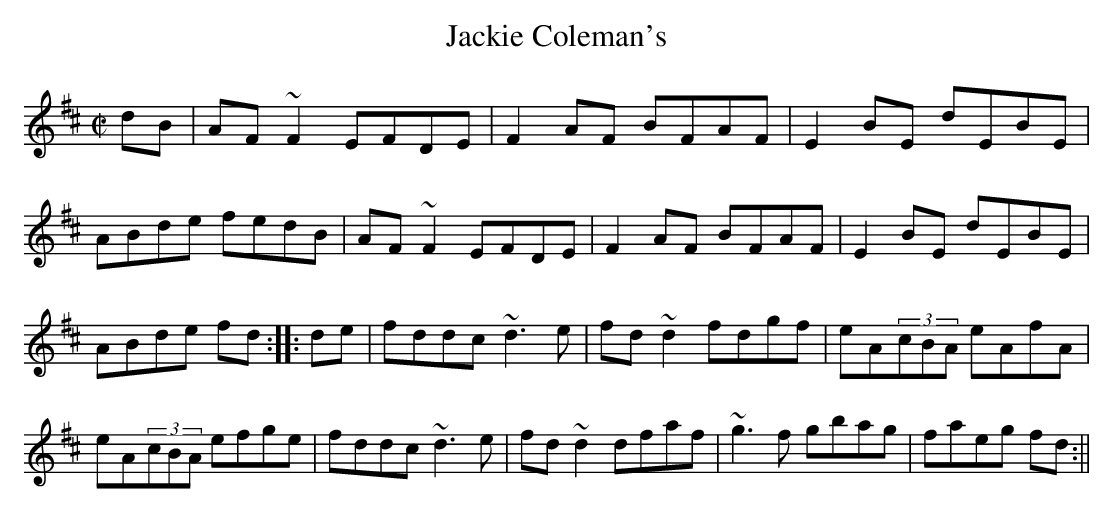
X:1
T:Jackie Coleman's
M:C|
K:DMaj
E:12
dB|AF~F2 EFDE|F2AF BFAF|E2BE dEBE|ABde fedB|\
AF~F2 EFDE|F2AF BFAF|E2BE dEBE|ABde fd::de|\
fddc ~d3e|fd~d2 fdgf|eA(3cBA eAfA|eA(3cBA efge|\
fddc ~d3e|fd~d2 dfaf|~g3f gbag|faeg fd:||**
